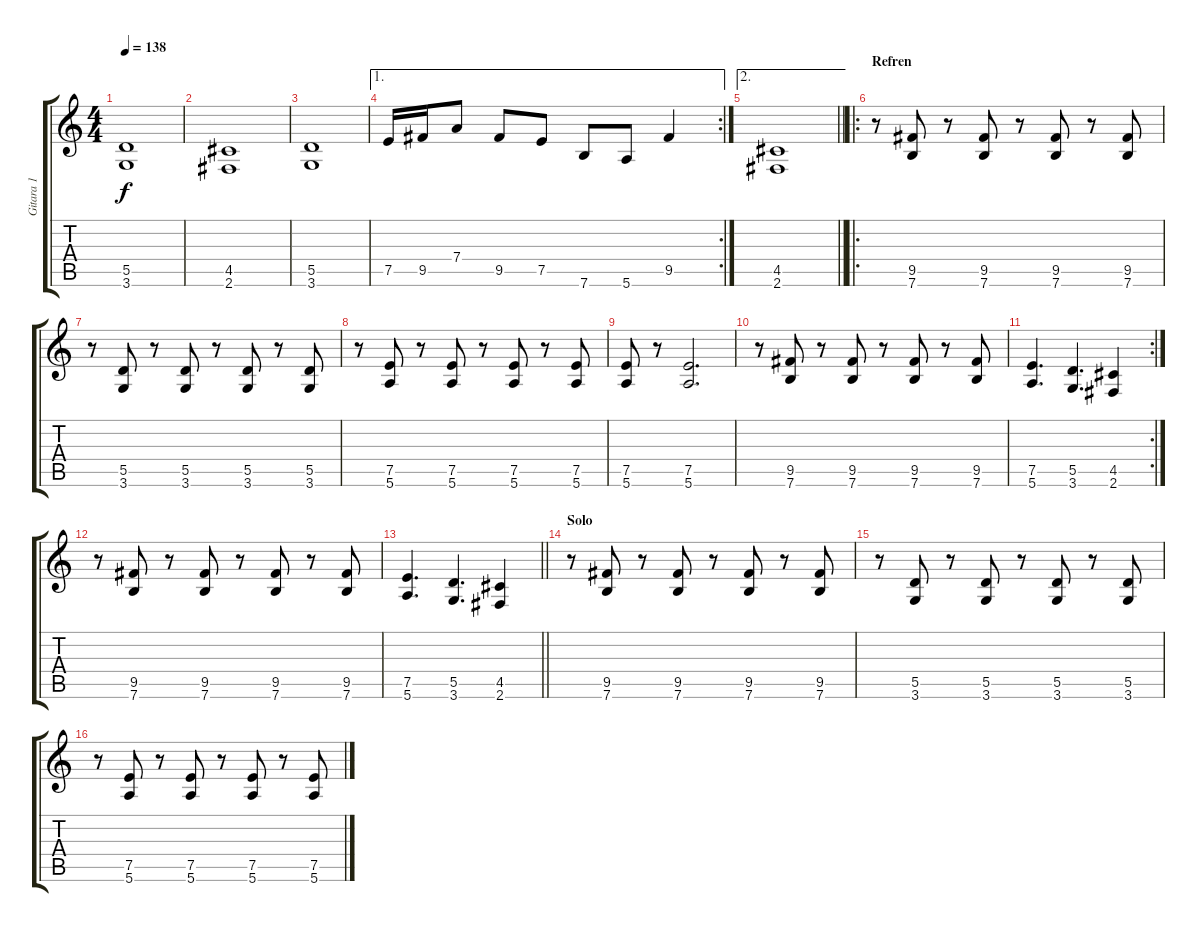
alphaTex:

\track ("Gitara 1" "Gitara 1") {instrument distortionguitar}
\staff {score tabs}
\tuning (E4 B3 G3 D3 A2 E2) {hide}
\ts (4 4)
\tempo 138
\clef g2
\ks c
(5.5 3.6).1{dy f} |
(4.5 2.6).1 |
(5.5 3.6).1 |
\ae 1
\rc 2
7.5.16 9.5.16 7.4.8 9.5.8 7.5.8 7.6.8 5.6.8 9.5.4 |
\ae 2
\barLineRight lightlight
(4.5 2.6).1 |
\ro
\section ("" "Refren")
r.8 (9.5 7.6).8 r.8 (9.5 7.6).8 r.8 (9.5 7.6).8 r.8 (9.5 7.6).8 |
r.8 (5.5 3.6).8 r.8 (5.5 3.6).8 r.8 (5.5 3.6).8 r.8 (5.5 3.6).8 |
r.8 (7.5 5.6).8 r.8 (7.5 5.6).8 r.8 (7.5 5.6).8 r.8 (7.5 5.6).8 |
(7.5 5.6).8 r.8 (7.5 5.6).2{d} |
r.8 (9.5 7.6).8 r.8 (9.5 7.6).8 r.8 (9.5 7.6).8 r.8 (9.5 7.6).8 |
\rc 2
(7.5 5.6).4{d} (5.5 3.6).4{d} (4.5 2.6).4 |
r.8 (9.5 7.6).8 r.8 (9.5 7.6).8 r.8 (9.5 7.6).8 r.8 (9.5 7.6).8 |
\barLineRight lightlight
(7.5 5.6).4{d} (5.5 3.6).4{d} (4.5 2.6).4 |
\section ("" "Solo")
r.8 (9.5 7.6).8 r.8 (9.5 7.6).8 r.8 (9.5 7.6).8 r.8 (9.5 7.6).8 |
r.8 (5.5 3.6).8 r.8 (5.5 3.6).8 r.8 (5.5 3.6).8 r.8 (5.5 3.6).8 |
r.8 (7.5 5.6).8 r.8 (7.5 5.6).8 r.8 (7.5 5.6).8 r.8 (7.5 5.6).8
